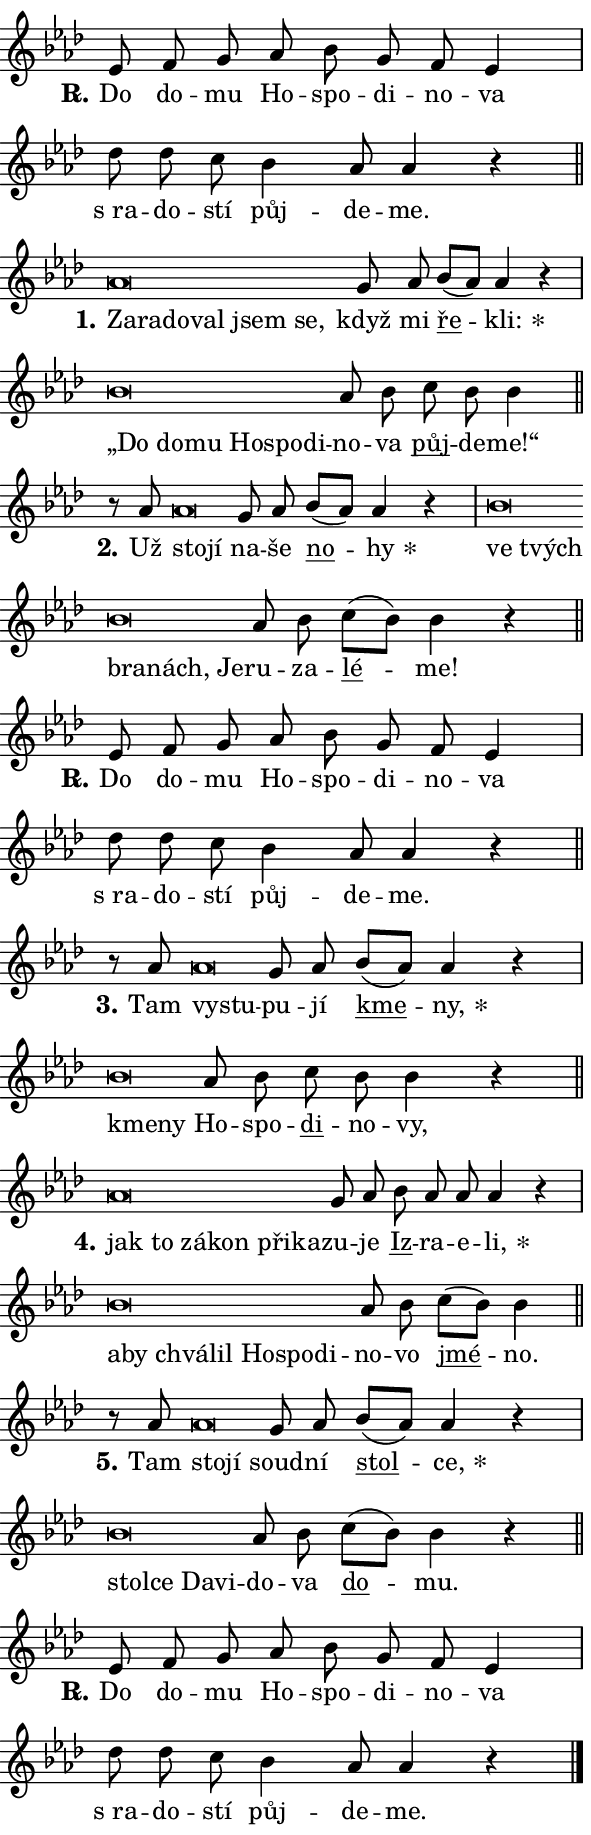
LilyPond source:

\version "2.24.0"
\header { tagline = "" }
\paper {
  indent = 0\cm
  top-margin = 0\cm
  right-margin = 0.13\cm % to fit lyric hyphens
  bottom-margin = 0\cm
  left-margin = 0\cm
  paper-width = 10\cm
  page-breaking = #ly:one-page-breaking
  system-system-spacing.basic-distance = #11
  score-system-spacing.basic-distance = #11
  ragged-last = ##f
}


%% Author: Thomas Morley
%% https://lists.gnu.org/archive/html/lilypond-user/2020-05/msg00002.html
#(define (line-position grob)
"Returns position of @var[grob} in current system:
   @code{'start}, if at first time-step
   @code{'end}, if at last time-step
   @code{'middle} otherwise
"
  (let* ((col (ly:item-get-column grob))
         (ln (ly:grob-object col 'left-neighbor))
         (rn (ly:grob-object col 'right-neighbor))
         (col-to-check-left (if (ly:grob? ln) ln col))
         (col-to-check-right (if (ly:grob? rn) rn col))
         (break-dir-left
           (and
             (ly:grob-property col-to-check-left 'non-musical #f)
             (ly:item-break-dir col-to-check-left)))
         (break-dir-right
           (and
             (ly:grob-property col-to-check-right 'non-musical #f)
             (ly:item-break-dir col-to-check-right))))
        (cond ((eqv? 1 break-dir-left) 'start)
              ((eqv? -1 break-dir-right) 'end)
              (else 'middle))))

#(define (tranparent-at-line-position vctor)
  (lambda (grob)
  "Relying on @code{line-position} select the relevant enry from @var{vctor}.
Used to determine transparency,"
    (case (line-position grob)
      ((end) (not (vector-ref vctor 0)))
      ((middle) (not (vector-ref vctor 1)))
      ((start) (not (vector-ref vctor 2))))))

noteHeadBreakVisibility =
#(define-music-function (break-visibility)(vector?)
"Makes @code{NoteHead}s transparent relying on @var{break-visibility}"
#{
  \override NoteHead.transparent =
    #(tranparent-at-line-position break-visibility)
#})

#(define delete-ledgers-for-transparent-note-heads
  (lambda (grob)
    "Reads whether a @code{NoteHead} is transparent.
If so this @code{NoteHead} is removed from @code{'note-heads} from
@var{grob}, which is supposed to be @code{LedgerLineSpanner}.
As a result ledgers are not printed for this @code{NoteHead}"
    (let* ((nhds-array (ly:grob-object grob 'note-heads))
           (nhds-list
             (if (ly:grob-array? nhds-array)
                 (ly:grob-array->list nhds-array)
                 '()))
           ;; Relies on the transparent-property being done before
           ;; Staff.LedgerLineSpanner.after-line-breaking is executed.
           ;; This is fragile ...
           (to-keep
             (remove
               (lambda (nhd)
                 (ly:grob-property nhd 'transparent #f))
               nhds-list)))
      ;; TODO find a better method to iterate over grob-arrays, similiar
      ;; to filter/remove etc for lists
      ;; For now rebuilt from scratch
      (set! (ly:grob-object grob 'note-heads)  '())
      (for-each
        (lambda (nhd)
          (ly:pointer-group-interface::add-grob grob 'note-heads nhd))
        to-keep))))

squashNotes = {
  \override NoteHead.X-extent = #'(-0.2 . 0.2)
  \override NoteHead.Y-extent = #'(-0.75 . 0)
  \override NoteHead.stencil =
    #(lambda (grob)
       (let ((pos (ly:grob-property grob 'staff-position)))
         (begin
           (if (< pos -7) (display "ERROR: Lower brevis then expected\n") (display ""))
           (if (<= pos -6) ly:text-interface::print ly:note-head::print))))
}
unSquashNotes = {
  \revert NoteHead.X-extent
  \revert NoteHead.Y-extent
  \revert NoteHead.stencil
}

hideNotes = \noteHeadBreakVisibility #begin-of-line-visible
unHideNotes = \noteHeadBreakVisibility #all-visible

% work-around for resetting accidentals
% https://lilypond.org/doc/v2.23/Documentation/notation/displaying-rhythms#unmetered-music
cadenzaMeasure = {
  \cadenzaOff
  \partial 1024 s1024
  \cadenzaOn
}

#(define-markup-command (accent layout props text) (markup?)
  "Underline accented syllable"
  (interpret-markup layout props
    #{\markup \override #'(offset . 4.3) \underline { #text }#}))

responsum = \markup \concat {
  "R" \hspace #-1.05 \path #0.1 #'((moveto 0 0.07) (lineto 0.9 0.8)) \hspace #0.05 "."
}

spaceSize = #0.6828661417322834 % exact space size for TeX Gyre Schola

\layout {
  \context {
    \Staff
    \remove "Time_signature_engraver"
    \override LedgerLineSpanner.after-line-breaking = #delete-ledgers-for-transparent-note-heads
  }
  \context {
    \Lyrics {
      \override LyricSpace.minimum-distance = \spaceSize
      \override LyricText.font-name = #"TeX Gyre Schola"
      \override LyricText.font-size = 1
      \override StanzaNumber.font-name = #"TeX Gyre Schola Bold"
      \override StanzaNumber.font-size = 1
    }
  }
  \context {
    \Score 
    \override NoteHead.text =
      #(lambda (grob) 
        (let ((pos (ly:grob-property grob 'staff-position)))
          #{\markup {
            \combine
              \halign #-0.55 \raise #(if (= pos -6) 0 0.5) \override #'(thickness . 2) \draw-line #'(3.2 . 0)
              \musicglyph "noteheads.sM1"
          }#}))
  }
}

% magnetic-lyrics.ily
%
%   written by
%     Jean Abou Samra <jean@abou-samra.fr>
%     Werner Lemberg <wl@gnu.org>
%
%   adapted by
%     Jiri Hon <jiri.hon@gmail.com>
%
% Version 2022-Apr-15

% https://www.mail-archive.com/lilypond-user@gnu.org/msg149350.html

#(define (Left_hyphen_pointer_engraver context)
   "Collect syllable-hyphen-syllable occurrences in lyrics and store
them in properties.  This engraver only looks to the left.  For
example, if the lyrics input is @code{foo -- bar}, it does the
following.

@itemize @bullet
@item
Set the @code{text} property of the @code{LyricHyphen} grob between
@q{foo} and @q{bar} to @code{foo}.

@item
Set the @code{left-hyphen} property of the @code{LyricText} grob with
text @q{foo} to the @code{LyricHyphen} grob between @q{foo} and
@q{bar}.
@end itemize

Use this auxiliary engraver in combination with the
@code{lyric-@/text::@/apply-@/magnetic-@/offset!} hook."
   (let ((hyphen #f)
         (text #f))
     (make-engraver
      (acknowledgers
       ((lyric-syllable-interface engraver grob source-engraver)
        (set! text grob)))
      (end-acknowledgers
       ((lyric-hyphen-interface engraver grob source-engraver)
        ;(when (not (grob::has-interface grob 'lyric-space-interface))
          (set! hyphen grob)));)
      ((stop-translation-timestep engraver)
       (when (and text hyphen)
         (ly:grob-set-object! text 'left-hyphen hyphen))
       (set! text #f)
       (set! hyphen #f)))))

#(define (lyric-text::apply-magnetic-offset! grob)
   "If the space between two syllables is less than the value in
property @code{LyricText@/.details@/.squash-threshold}, move the right
syllable to the left so that it gets concatenated with the left
syllable.

Use this function as a hook for
@code{LyricText@/.after-@/line-@/breaking} if the
@code{Left_@/hyphen_@/pointer_@/engraver} is active."
   (let ((hyphen (ly:grob-object grob 'left-hyphen #f)))
     (when hyphen
       (let ((left-text (ly:spanner-bound hyphen LEFT)))
         (when (grob::has-interface left-text 'lyric-syllable-interface)
           (let* ((common (ly:grob-common-refpoint grob left-text X))
                  (this-x-ext (ly:grob-extent grob common X))
                  (left-x-ext
                   (begin
                     ;; Trigger magnetism for left-text.
                     (ly:grob-property left-text 'after-line-breaking)
                     (ly:grob-extent left-text common X)))
                  ;; `delta` is the gap width between two syllables.
                  (delta (- (interval-start this-x-ext)
                            (interval-end left-x-ext)))
                  (details (ly:grob-property grob 'details))
                  (threshold (assoc-get 'squash-threshold details 0.2)))
             (when (< delta threshold)
               (let* (;; We have to manipulate the input text so that
                      ;; ligatures crossing syllable boundaries are not
                      ;; disabled.  For languages based on the Latin
                      ;; script this is essentially a beautification.
                      ;; However, for non-Western scripts it can be a
                      ;; necessity.
                      (lt (ly:grob-property left-text 'text))
                      (rt (ly:grob-property grob 'text))
                      (is-space (grob::has-interface hyphen 'lyric-space-interface))
                      (space (if is-space " " ""))
                      (extra-delta (if is-space spaceSize 0))
                      ;; Append new syllable.
                      (ltrt-space (if (and (string? lt) (string? rt))
                                (string-append lt space rt)
                                (make-concat-markup (list lt space rt))))
                      ;; Right-align `ltrt` to the right side.
                      (ltrt-space-markup (grob-interpret-markup
                               grob
                               (make-translate-markup
                                (cons (interval-length this-x-ext) 0)
                                (make-right-align-markup ltrt-space)))))
                 (begin
                   ;; Don't print `left-text`.
                   (ly:grob-set-property! left-text 'stencil #f)
                   ;; Set text and stencil (which holds all collected
                   ;; syllables so far) and shift it to the left.
                   (ly:grob-set-property! grob 'text ltrt-space)
                   (ly:grob-set-property! grob 'stencil ltrt-space-markup)
                   (ly:grob-translate-axis! grob (- (- delta extra-delta)) X))))))))))


#(define (lyric-hyphen::displace-bounds-first grob)
   ;; Make very sure this callback isn't triggered too early.
   (let ((left (ly:spanner-bound grob LEFT))
         (right (ly:spanner-bound grob RIGHT)))
     (ly:grob-property left 'after-line-breaking)
     (ly:grob-property right 'after-line-breaking)
     (ly:lyric-hyphen::print grob)))

squashThreshold = #0.4

\layout {
  \context {
    \Lyrics
    \consists #Left_hyphen_pointer_engraver
    \override LyricText.after-line-breaking =
      #lyric-text::apply-magnetic-offset!
    \override LyricHyphen.stencil = #lyric-hyphen::displace-bounds-first
    \override LyricText.details.squash-threshold = \squashThreshold
    \override LyricHyphen.minimum-distance = 0
    \override LyricHyphen.minimum-length = \squashThreshold
  }
}

squashText = \override LyricText.details.squash-threshold = 9999
unSquashText = \override LyricText.details.squash-threshold = \squashThreshold

leftText = \override LyricText.self-alignment-X = #LEFT
unLeftText = \revert LyricText.self-alignment-X

starOffset = #(lambda (grob) 
                (let ((x_offset (ly:self-alignment-interface::aligned-on-x-parent grob)))
                  (if (= x_offset 0) 0 (+ x_offset 1.2))))

star = #(define-music-function (syllable)(string?)
"Append star separator at the end of a syllable"
#{
  \once \override LyricText.X-offset = #starOffset
  \lyricmode { \markup {
    #syllable
    \override #'((font-name . "TeX Gyre Schola Bold")) \hspace #0.2 \lower #0.65 \larger "*"
  } }
#})

starAccent = #(define-music-function (syllable)(string?)
"Append star separator at the end of a syllable and make accent"
#{
  \once \override LyricText.X-offset = #starOffset
  \lyricmode { \markup {
    \accent #syllable
    \override #'((font-name . "TeX Gyre Schola Bold")) \hspace #0.2 \lower #0.65 \larger "*"
  } }
#})

breath = #(define-music-function (syllable)(string?)
"Append breathing indicator at the end of a syllable"
#{
  \lyricmode { \markup { #syllable "+" } }
#})

optionalBreath = #(define-music-function (syllable)(string?)
"Append optional breathing indicator at the end of a syllable"
#{
  \lyricmode { \markup { #syllable "(+)" } }
#})


\score {
    <<
        \new Voice = "melody" { \cadenzaOn \key as \major \relative { es'8 f g as bes g f es4 \cadenzaMeasure \bar "|" des'8 des c \bar "" bes4 as8 as4 r \cadenzaMeasure \bar "||" \break } }
        \new Lyrics \lyricsto "melody" { \lyricmode { \set stanza = \responsum
Do do -- mu Ho -- spo -- di -- no -- va "s ra" -- do -- stí půj -- de -- me. } }
    >>
    \layout {}
}

\score {
    <<
        \new Voice = "melody" { \cadenzaOn \key as \major \relative { \squashNotes as'\breve*1/16 \hideNotes \breve*1/16 \bar "" \breve*1/16 \bar "" \breve*1/16 \bar "" \breve*1/16 \breve*1/16 \bar "" \unHideNotes \unSquashNotes g8 as \bar "" bes[( as)] as4 r \cadenzaMeasure \bar "|" \squashNotes bes\breve*1/16 \hideNotes \breve*1/16 \bar "" \breve*1/16 \bar "" \breve*1/16 \bar "" \breve*1/16 \breve*1/16 \bar "" \unHideNotes \unSquashNotes as8 bes \bar "" c bes bes4 \cadenzaMeasure \bar "||" \break } }
        \new Lyrics \lyricsto "melody" { \lyricmode { \set stanza = "1."
\leftText Za -- \squashText ra -- do -- val jsem se, \unLeftText \unSquashText když mi \markup \accent ře -- \star kli: \leftText „Do \squashText do -- mu Ho -- spo -- di -- \unLeftText \unSquashText no -- va \markup \accent půj -- de -- me!“ } }
    >>
    \layout {}
}

\score {
    <<
        \new Voice = "melody" { \cadenzaOn \key as \major \relative { r8 as'8 \squashNotes as\breve*1/16 \hideNotes \breve*1/16 \bar "" \unHideNotes \unSquashNotes g8 as \bar "" bes[( as)] as4 r \cadenzaMeasure \bar "|" \squashNotes bes\breve*1/16 \hideNotes \breve*1/16 \bar "" \breve*1/16 \bar "" \breve*1/16 \breve*1/16 \bar "" \unHideNotes \unSquashNotes as8 bes \bar "" c[( bes)] bes4 r \cadenzaMeasure \bar "||" \break } }
        \new Lyrics \lyricsto "melody" { \lyricmode { \set stanza = "2."
Už \leftText sto -- \squashText jí \unLeftText \unSquashText na -- še \markup \accent no -- \star hy \leftText ve \squashText tvých bra -- nách, Je -- \unLeftText \unSquashText ru -- za -- \markup \accent lé -- me! } }
    >>
    \layout {}
}

\score {
    <<
        \new Voice = "melody" { \cadenzaOn \key as \major \relative { es'8 f g as bes g f es4 \cadenzaMeasure \bar "|" des'8 des c \bar "" bes4 as8 as4 r \cadenzaMeasure \bar "||" \break } }
        \new Lyrics \lyricsto "melody" { \lyricmode { \set stanza = \responsum
Do do -- mu Ho -- spo -- di -- no -- va "s ra" -- do -- stí půj -- de -- me. } }
    >>
    \layout {}
}

\score {
    <<
        \new Voice = "melody" { \cadenzaOn \key as \major \relative { r8 as'8 \squashNotes as\breve*1/16 \hideNotes \breve*1/16 \bar "" \unHideNotes \unSquashNotes g8 as \bar "" bes[( as)] as4 r \cadenzaMeasure \bar "|" \squashNotes bes\breve*1/16 \hideNotes \breve*1/16 \bar "" \unHideNotes \unSquashNotes as8 bes \bar "" c bes bes4 r \cadenzaMeasure \bar "||" \break } }
        \new Lyrics \lyricsto "melody" { \lyricmode { \set stanza = "3."
Tam \leftText vy -- \squashText stu -- \unLeftText \unSquashText pu -- jí \markup \accent kme -- \star ny, \leftText kme -- \squashText ny \unLeftText \unSquashText Ho -- spo -- \markup \accent di -- no -- vy, } }
    >>
    \layout {}
}

\score {
    <<
        \new Voice = "melody" { \cadenzaOn \key as \major \relative { \squashNotes as'\breve*1/16 \hideNotes \breve*1/16 \bar "" \breve*1/16 \bar "" \breve*1/16 \bar "" \breve*1/16 \breve*1/16 \bar "" \unHideNotes \unSquashNotes g8 as \bar "" bes as as as4 r \cadenzaMeasure \bar "|" \squashNotes bes\breve*1/16 \hideNotes \breve*1/16 \bar "" \breve*1/16 \bar "" \breve*1/16 \bar "" \breve*1/16 \bar "" \breve*1/16 \breve*1/16 \bar "" \unHideNotes \unSquashNotes as8 bes \bar "" c[( bes)] bes4 \cadenzaMeasure \bar "||" \break } }
        \new Lyrics \lyricsto "melody" { \lyricmode { \set stanza = "4."
\leftText jak \squashText to zá -- kon při -- ka -- \unLeftText \unSquashText zu -- je \markup \accent Iz -- ra -- e -- \star li, \leftText a -- \squashText by chvá -- lil Ho -- spo -- di -- \unLeftText \unSquashText no -- vo \markup \accent jmé -- no. } }
    >>
    \layout {}
}

\score {
    <<
        \new Voice = "melody" { \cadenzaOn \key as \major \relative { r8 as'8 \squashNotes as\breve*1/16 \hideNotes \breve*1/16 \bar "" \unHideNotes \unSquashNotes g8 as \bar "" bes[( as)] as4 r \cadenzaMeasure \bar "|" \squashNotes bes\breve*1/16 \hideNotes \breve*1/16 \bar "" \breve*1/16 \breve*1/16 \bar "" \unHideNotes \unSquashNotes as8 bes \bar "" c[( bes)] bes4 r \cadenzaMeasure \bar "||" \break } }
        \new Lyrics \lyricsto "melody" { \lyricmode { \set stanza = "5."
Tam \leftText sto -- \squashText jí \unLeftText \unSquashText soud -- ní \markup \accent stol -- \star ce, \leftText stol -- \squashText ce Da -- vi -- \unLeftText \unSquashText do -- va \markup \accent do -- mu. } }
    >>
    \layout {}
}

\score {
    <<
        \new Voice = "melody" { \cadenzaOn \key as \major \relative { es'8 f g as bes g f es4 \cadenzaMeasure \bar "|" des'8 des c \bar "" bes4 as8 as4 r \cadenzaMeasure \bar "||" \break } \bar "|." }
        \new Lyrics \lyricsto "melody" { \lyricmode { \set stanza = \responsum
Do do -- mu Ho -- spo -- di -- no -- va "s ra" -- do -- stí půj -- de -- me. } }
    >>
    \layout {}
}
